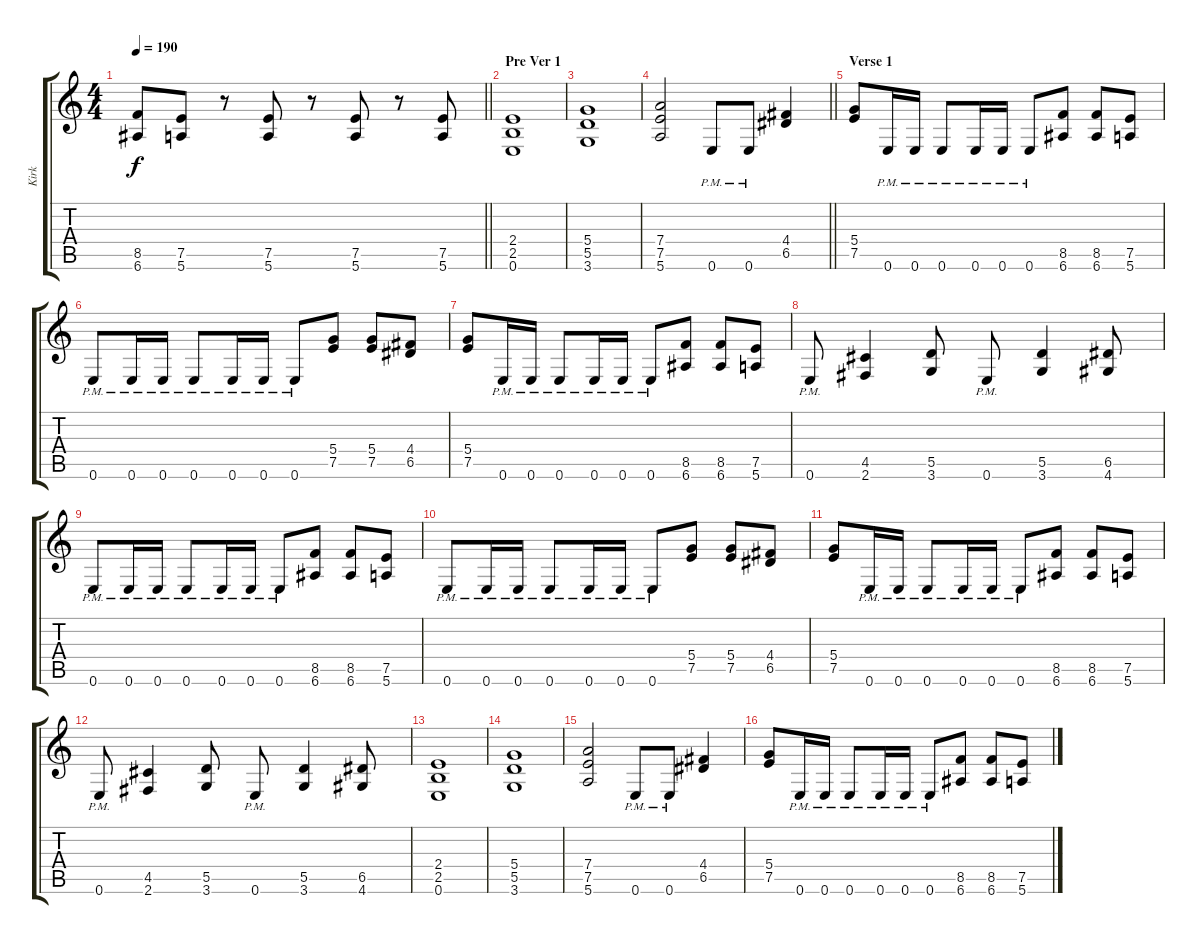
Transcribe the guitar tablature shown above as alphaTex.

\track ("Kirk" "Kirk") {instrument distortionguitar}
\staff {score tabs}
\tuning (E4 B3 G3 D3 A2 E2) {hide}
\ts (4 4)
\tempo 190
\clef g2
\barLineRight lightlight
\ks c
(8.5 6.6).8{dy f} (7.5 5.6).8 r.8 (7.5 5.6).8 r.8 (7.5 5.6).8 r.8 (7.5 5.6).8 |
\section ("" "Pre Ver 1")
(2.4 2.5 0.6).1 |
(5.4 5.5 3.6).1 |
\barLineRight lightlight
(7.4 7.5 5.6).2 0.6{pm}.8 0.6{pm}.8 (4.4 6.5).4 |
\section ("" "Verse 1")
(5.4 7.5).8 0.6{pm}.16 0.6{pm}.16 0.6{pm}.8 0.6{pm}.16 0.6{pm}.16 0.6{pm}.8 (8.5 6.6).8 (8.5 6.6).8 (7.5 5.6).8 |
0.6{pm}.8 0.6{pm}.16 0.6{pm}.16 0.6{pm}.8 0.6{pm}.16 0.6{pm}.16 0.6{pm}.8 (5.4 7.5).8 (5.4 7.5).8 (4.4 6.5).8 |
(5.4 7.5).8 0.6{pm}.16 0.6{pm}.16 0.6{pm}.8 0.6{pm}.16 0.6{pm}.16 0.6{pm}.8 (8.5 6.6).8 (8.5 6.6).8 (7.5 5.6).8 |
0.6{pm}.8 (4.5 2.6).4 (5.5 3.6).8 0.6{pm}.8 (5.5 3.6).4 (6.5 4.6).8 |
0.6{pm}.8 0.6{pm}.16 0.6{pm}.16 0.6{pm}.8 0.6{pm}.16 0.6{pm}.16 0.6{pm}.8 (8.5 6.6).8 (8.5 6.6).8 (7.5 5.6).8 |
0.6{pm}.8 0.6{pm}.16 0.6{pm}.16 0.6{pm}.8 0.6{pm}.16 0.6{pm}.16 0.6{pm}.8 (5.4 7.5).8 (5.4 7.5).8 (4.4 6.5).8 |
(5.4 7.5).8 0.6{pm}.16 0.6{pm}.16 0.6{pm}.8 0.6{pm}.16 0.6{pm}.16 0.6{pm}.8 (8.5 6.6).8 (8.5 6.6).8 (7.5 5.6).8 |
0.6{pm}.8 (4.5 2.6).4 (5.5 3.6).8 0.6{pm}.8 (5.5 3.6).4 (6.5 4.6).8 |
(2.4 2.5 0.6).1 |
(5.4 5.5 3.6).1 |
(7.4 7.5 5.6).2 0.6{pm}.8 0.6{pm}.8 (4.4 6.5).4 |
(5.4 7.5).8 0.6{pm}.16 0.6{pm}.16 0.6{pm}.8 0.6{pm}.16 0.6{pm}.16 0.6{pm}.8 (8.5 6.6).8 (8.5 6.6).8 (7.5 5.6).8
